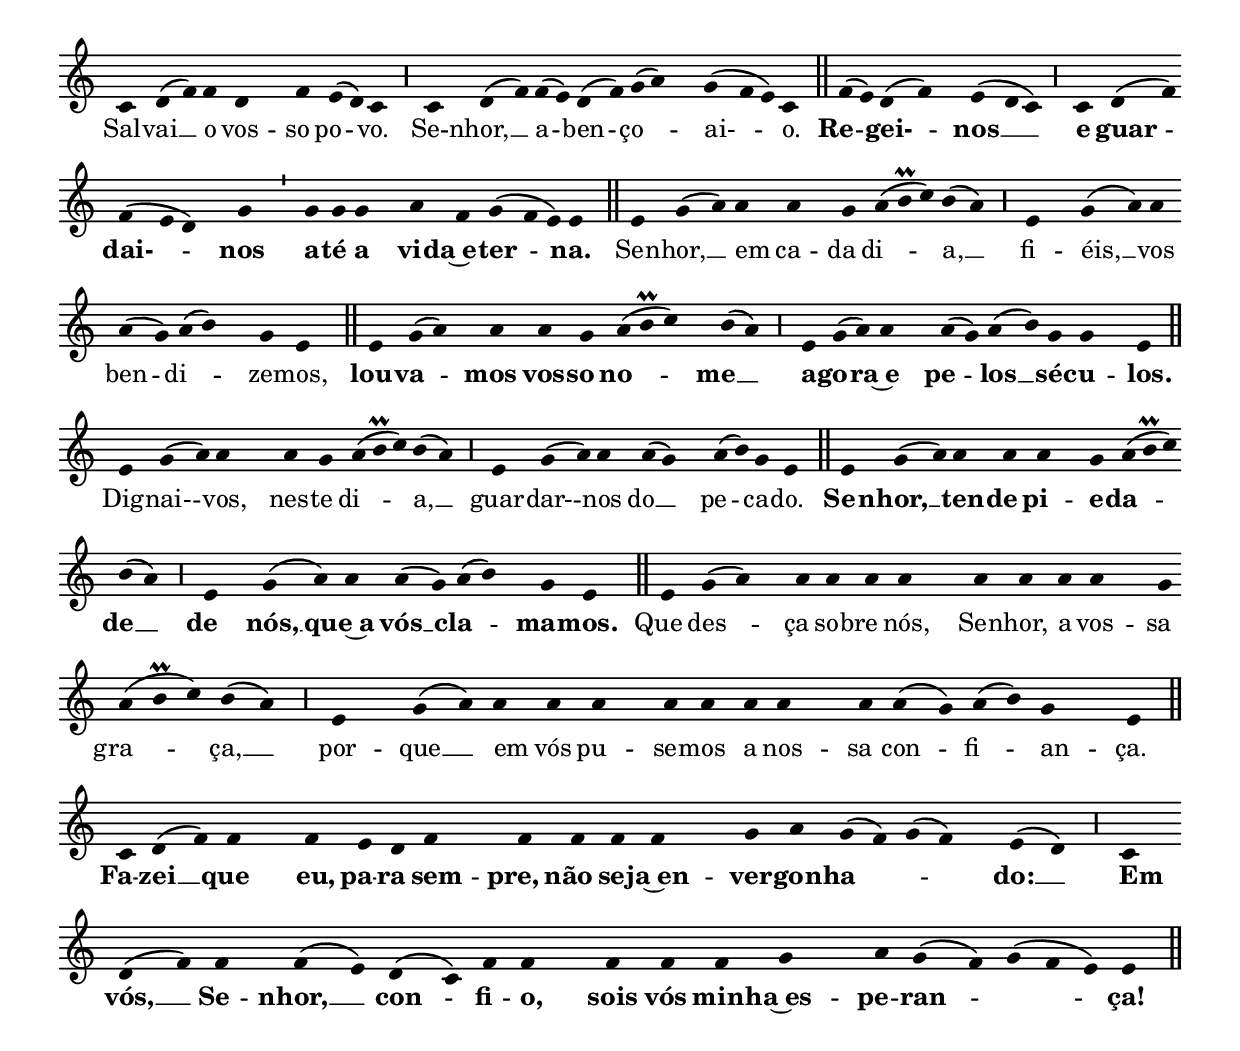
\version "2.24.1"

\include "gregorian.ly"
\include "../../../../../modules/lilypond/neums.ily"
\include "../../../../../modules/lilypond/spacing.ily"
\include "../../../../../modules/lilypond/layout.ily"
\include "../../../../../modules/lilypond/lyrics.ily"
\include "../../../../../modules/lilypond/symbols.ily"

hymnChant = \relative c' {
  % Salvai o vosso povo
  \C c \CC d f \C f d f \CC e d \C c
  \divisioMaior
  c \CC d f \CC f e \CC d f \CC g a \CCC g f e \C c
  \finalis

  % Regei-nos e guardai-nos
  \CC f e \CC d f \CCC e d c
  \divisioMaior
  \C c \CC d f \break \CCC f e d \C g
  \divisioMinima
  g g g a f \CCC g f e e
  \finalis

  % Senhor, em cada dia
  \C e \CC g a \C a a g \CQC a b c \CC b a
  \divisioMaior
  \C e \CC g a \C a \break \CC a g \CC a b \C g e
  \finalis

  % Louvamos vosso nome
  \C e \CC g a \C a a g \CQC a b c \CC b a
  \divisioMaior
  \C e \CC g a \C a \CC a g \CC a b \C g g e
  \finalis \break

  % Dignai-vos, neste dia
  \C e \CC g a \C a a g \CQC a b c \CC b a
  \divisioMaior
  \C e \CC g a \C a \CC a g \CC a b \C g e
  \finalis

  % Senhor, tende piedade
  \C e \CC g a \C a a a g \CQC a b c \break \CC b a
  \divisioMaior
  \C e \CC g a \C a \CC a g \CC a b \C g e
  \finalis

  % Que desça sobre nós
  \C e \CC g a \C a a a a a a a a g \CQC a b c \CC b a
  \divisioMaior
  \C e \CC g a \C a a a a a a a a \CC a g \CC a b \C g e
  \finalis

  % Fazei que eu, para sempre
  \C c \CC d f \C f f e d f f f f f g a \CC g f \CC g f \CC e d
  \divisioMaior
  \C c \CC d f \C f \CC f e \CC d c \C f f f f f g a \CC g f \CCC g f e \C e
  \finalis
}

hymnLyrics = \lyricmode {
  Sal -- vai __ o vos -- so po -- vo. Se -- nhor, __ a -- ben -- ço -- ai- -- o.

  \BoldLyrics
  Re -- gei- -- nos __ e guar -- dai- -- nos a -- té a vi -- da~e -- ter -- na.

  \NormalLyrics
  Se -- nhor, __ em ca -- da di -- a, __ fi -- éis, __ vos ben -- di -- ze -- mos,

  \BoldLyrics
  lou -- va -- mos vos -- so no -- me __ a -- go -- ra~e pe -- los __ sé -- cu -- los.

  \NormalLyrics
  Dig -- nai- -- vos, nes -- te di -- a, __ guar -- dar- -- nos do __ pe -- ca -- do.

  \BoldLyrics
  Se -- nhor, __ ten -- de pi -- e -- da -- de __ de nós, __ que~a vós __ cla -- ma -- mos.

  \NormalLyrics
  Que des -- ça so -- bre nós, Se -- nhor, a vos -- sa gra -- ça, __ por -- que __ em vós pu -- se -- mos a nos -- sa con -- fi -- an -- ça.

  \BoldLyrics
  Fa -- zei __ que eu, pa -- ra sem -- pre, não se -- ja~en -- ver -- go -- nha -- _ do: __ Em vós, __ Se -- nhor, __ con -- fi -- o, sois vós mi -- nha~es -- pe -- ran -- _ ça!
}

\GregorianTranscriptionLayout

\score {
  \new GregorianTranscriptionStaff <<
    \new GregorianTranscriptionVoice = "hymn" {
      \hymnChant
    }

    \new GregorianTranscriptionLyrics \lyricsto "hymn" \hymnLyrics
  >>
}